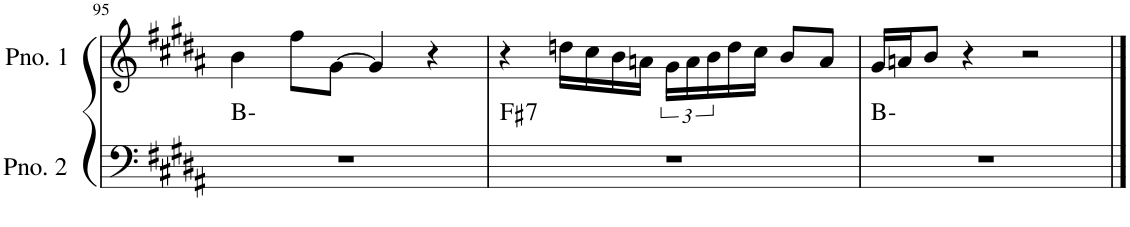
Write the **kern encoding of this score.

**kern	**harte	**kern
*part2	*part2	*part1
*staff2	*	*staff1
*I"ピアノ 2	*	*I"ピアノ 1
!!LO:PB:g=z
*clefF4	*	*clefG2
*k[f#c#g#d#a#]	*	*k[f#c#g#d#a#]
*M4/4	*	*M4/4
=95	=95	=95
1r	B:min	4b\
.	.	8ff#\L
.	.	[8g#\J
.	.	4g#/]
.	.	4r
=96	=96	=96
!	!LO:H:kt=7	!
1r	F#:7	4r
.	.	16ddn\LL
.	.	16cc#\
.	.	16b\
.	.	16an\JJ
.	.	24g#\LL
.	.	24a\
.	.	24b\
.	.	16dd\
.	.	16cc#\JJ
.	.	8b/L
.	.	8a/J
=97	=97	=97
1r	B:min	16g#/LL
.	.	16an/J
.	.	8b/J
.	.	4r
.	.	2r
==	==	==
*-	*-	*-
